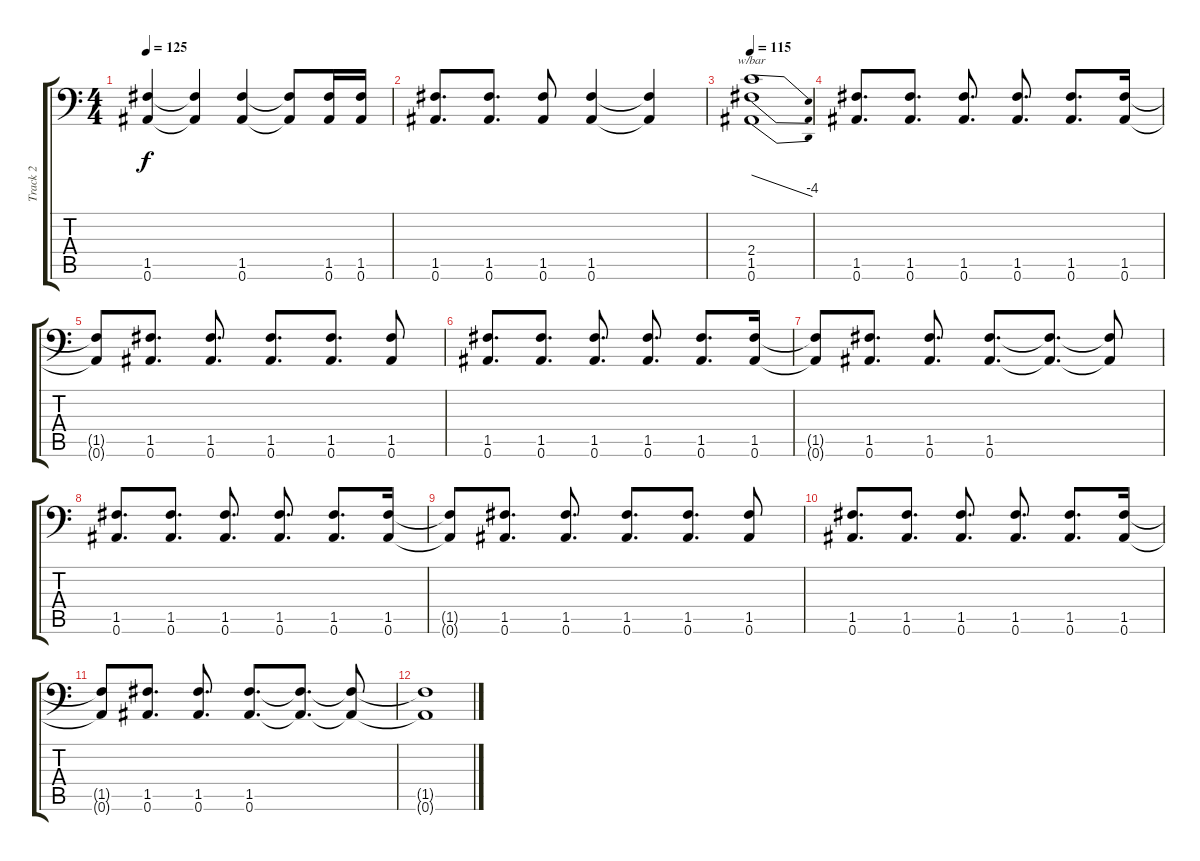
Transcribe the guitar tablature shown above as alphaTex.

\track ("Track 2" "Track 2") {instrument distortionguitar}
\staff {score tabs}
\tuning (C4 G3 Eb3 Bb2 F2 Bb1) {hide}
\ts (4 4)
\tempo 125
\clef f4
\ks c
(1.5{t} 0.6{t}).4{dy f} (1.5{t} 0.6{t}).4 (1.5 0.6).4 (1.5{t} 0.6{t}).8 (1.5 0.6).16 (1.5 0.6).16 |
(1.5 0.6).8{d} (1.5 0.6).8{d} (1.5 0.6).8 (1.5 0.6).4 (1.5{t} 0.6{t}).4 |
\tempo 115
(2.4 1.5 0.6).1{tbe (dive default 0 0 60 -16)} |
(1.5 0.6).8{d} (1.5 0.6).8{d} (1.5 0.6).8{d} (1.5 0.6).8{d} (1.5 0.6).8{d} (1.5 0.6).16 |
(1.5{t} 0.6{t}).8 (1.5 0.6).8{d} (1.5 0.6).8{d} (1.5 0.6).8{d} (1.5 0.6).8{d} (1.5 0.6).8 |
(1.5 0.6).8{d} (1.5 0.6).8{d} (1.5 0.6).8{d} (1.5 0.6).8{d} (1.5 0.6).8{d} (1.5 0.6).16 |
(1.5{t} 0.6{t}).8 (1.5 0.6).8{d} (1.5 0.6).8{d} (1.5 0.6).8{d} (1.5{t} 0.6{t}).8{d} (1.5{t} 0.6{t}).8 |
(1.5 0.6).8{d} (1.5 0.6).8{d} (1.5 0.6).8{d} (1.5 0.6).8{d} (1.5 0.6).8{d} (1.5 0.6).16 |
(1.5{t} 0.6{t}).8 (1.5 0.6).8{d} (1.5 0.6).8{d} (1.5 0.6).8{d} (1.5 0.6).8{d} (1.5 0.6).8 |
(1.5 0.6).8{d} (1.5 0.6).8{d} (1.5 0.6).8{d} (1.5 0.6).8{d} (1.5 0.6).8{d} (1.5 0.6).16 |
(1.5{t} 0.6{t}).8 (1.5 0.6).8{d} (1.5 0.6).8{d} (1.5 0.6).8{d} (1.5{t} 0.6{t}).8{d} (1.5{t} 0.6{t}).8 |
(1.5{t} 0.6{t}).1
